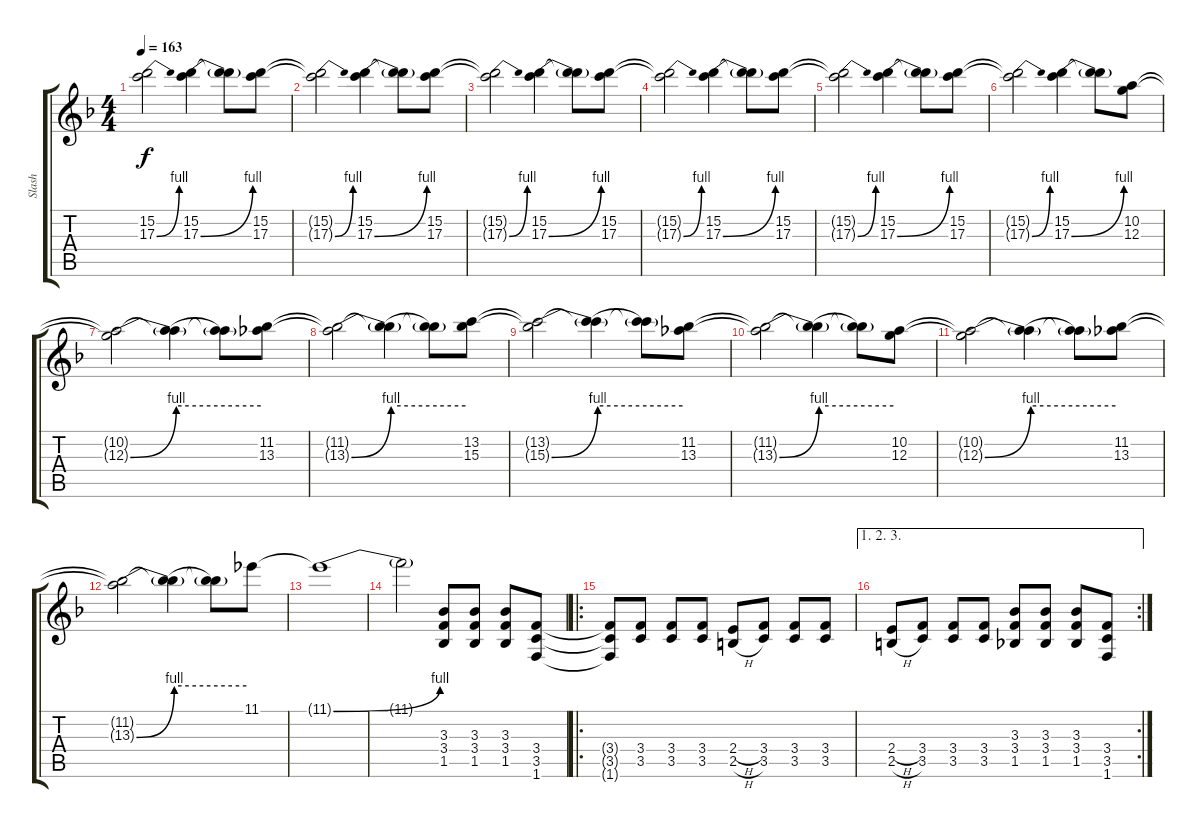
\track ("Slash" "Slash") {instrument distortionguitar}
\staff {score tabs}
\tuning (E4 B3 G3 D3 A2 E2) {hide}
\ts (4 4)
\tempo 163
\clef g2
\ks f
(15.2{t} 17.3{be (bend 0 0 60 4) t}).2{dy f} (15.2 17.3{be (bend 0 0 60 4)}).4 (15.2{t} 17.3{t}).8 (15.2 17.3).8 |
(15.2{t} 17.3{be (bend 0 0 60 4) t}).2 (15.2 17.3{be (bend 0 0 60 4)}).4 (15.2{t} 17.3{t}).8 (15.2 17.3).8 |
(15.2{t} 17.3{be (bend 0 0 60 4) t}).2 (15.2 17.3{be (bend 0 0 60 4)}).4 (15.2{t} 17.3{t}).8 (15.2 17.3).8 |
(15.2{t} 17.3{be (bend 0 0 60 4) t}).2 (15.2 17.3{be (bend 0 0 60 4)}).4 (15.2{t} 17.3{t}).8 (15.2 17.3).8 |
(15.2{t} 17.3{be (bend 0 0 60 4) t}).2 (15.2 17.3{be (bend 0 0 60 4)}).4 (15.2{t} 17.3{t}).8 (15.2 17.3).8 |
(15.2{t} 17.3{be (bend 0 0 60 4) t}).2 (15.2 17.3{be (bend 0 0 60 4)}).4 (15.2{t} 17.3{t}).8 (10.2 12.3).8 |
(10.2{t} 12.3{be (bend 0 0 60 4) t}).2 (10.2{t} 12.3{be (hold 0 4 60 4) t}).4 (10.2{t} 12.3{t}).8 (11.2 13.3).8 |
(11.2{t} 13.3{be (bend 0 0 60 4) t}).2 (11.2{t} 13.3{be (hold 0 4 60 4) t}).4 (11.2{t} 13.3{t}).8 (13.2 15.3).8 |
(13.2{t} 15.3{be (bend 0 0 60 4) t}).2 (13.2{t} 15.3{be (hold 0 4 60 4) t}).4 (13.2{t} 15.3{t}).8 (11.2 13.3).8 |
(11.2{t} 13.3{be (bend 0 0 60 4) t}).2 (11.2{t} 13.3{be (hold 0 4 60 4) t}).4 (11.2{t} 13.3{t}).8 (10.2 12.3).8 |
(10.2{t} 12.3{be (bend 0 0 60 4) t}).2 (10.2{t} 12.3{be (hold 0 4 60 4) t}).4 (10.2{t} 12.3{t}).8 (11.2 13.3).8 |
(11.2{t} 13.3{be (bend 0 0 60 4) t}).2 (11.2{t} 13.3{be (hold 0 4 60 4) t}).4 (11.2{t} 13.3{t}).8 11.1.8 |
11.1{be (bend 0 0 60 4) t}.1 |
11.1{t}.2 (3.3 3.4 1.5).8 (3.3 3.4 1.5).8 (3.3 3.4 1.5).8 (3.4 3.5 1.6).8 |
\ro
(3.4{t} 3.5{t} 1.6{t}).8 (3.4 3.5).8 (3.4 3.5).8 (3.4 3.5).8 (2.4{h} 2.5{h}).8 (3.4 3.5).8 (3.4 3.5).8 (3.4 3.5).8 |
\ae (1 2 3)
\rc 2
(2.4{h} 2.5{h}).8 (3.4 3.5).8 (3.4 3.5).8 (3.4 3.5).8 (3.3 3.4 1.5).8 (3.3 3.4 1.5).8 (3.3 3.4 1.5).8 (3.4 3.5 1.6).8
